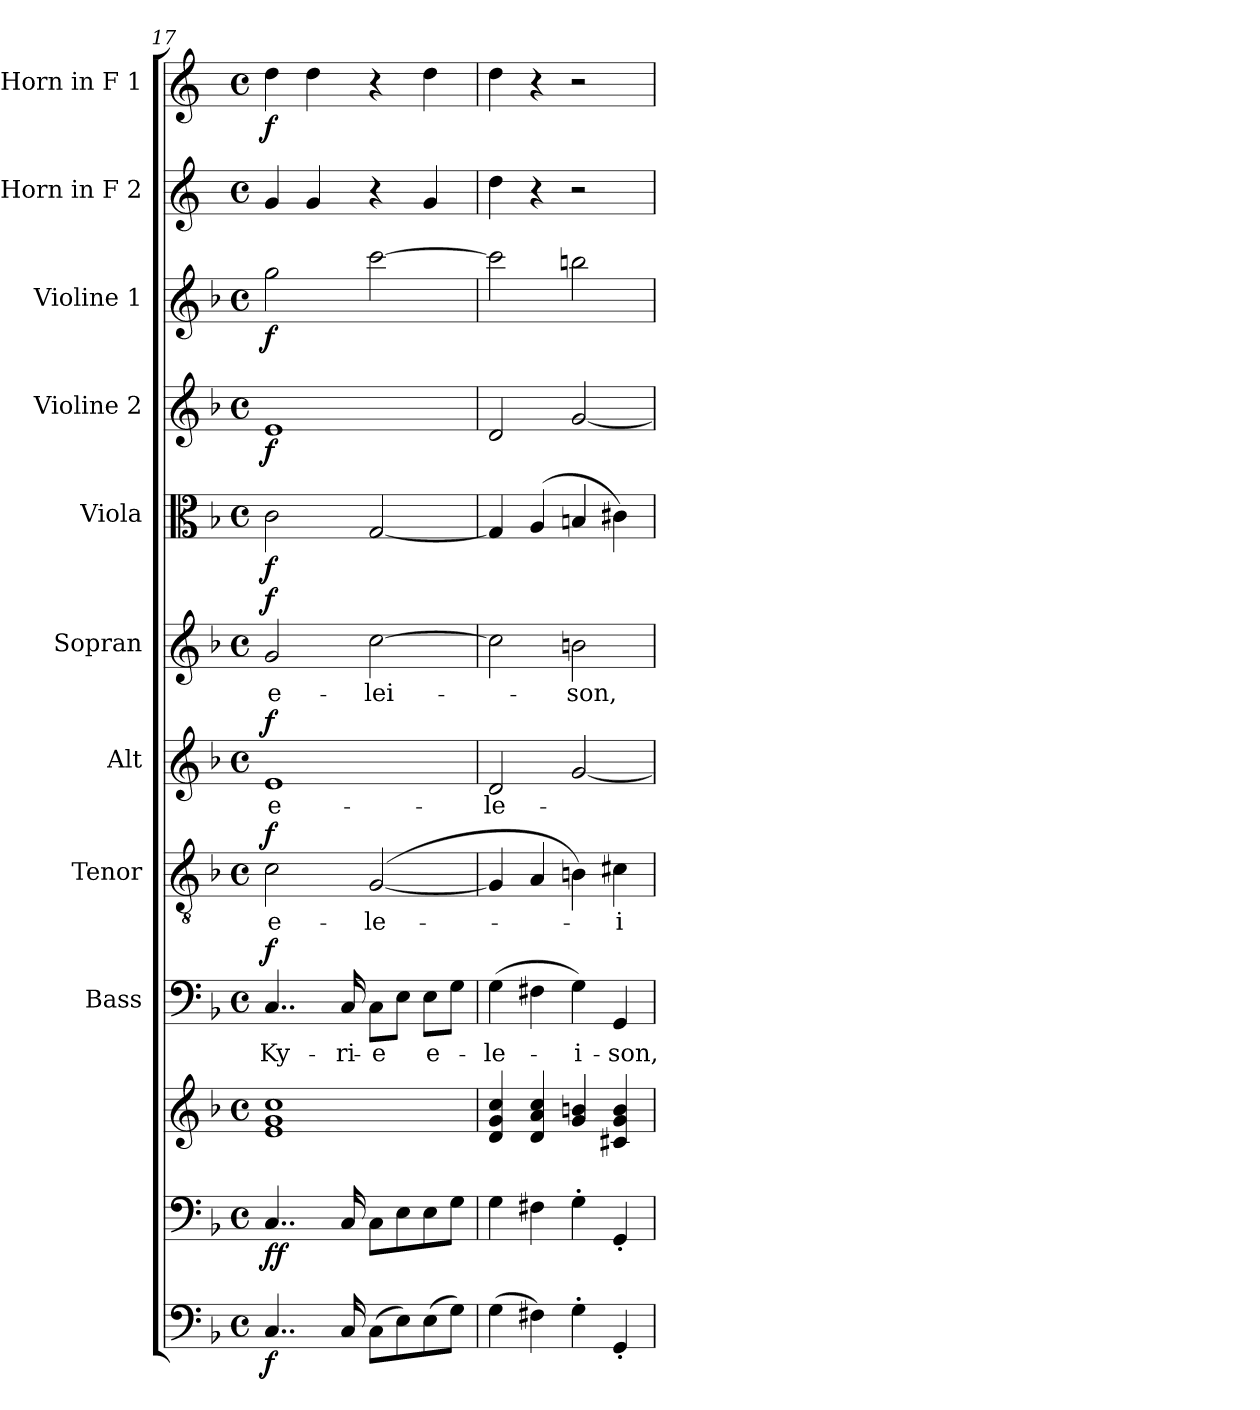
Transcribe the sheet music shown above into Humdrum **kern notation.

**kern	**dynam	**kern	**kern	**dynam	**kern	**text	**dynam	**kern	**text	**dynam	**kern	**text	**dynam	**kern	**text	**dynam	**kern	**dynam	**kern	**dynam	**kern	**dynam	**kern	**kern	**dynam
*part11	*part11	*part10	*part10	*part10	*part9	*part9	*part9	*part8	*part8	*part8	*part7	*part7	*part7	*part6	*part6	*part6	*part5	*part5	*part4	*part4	*part3	*part3	*part2	*part1	*part1
*staff12	*staff12	*staff11	*staff10	*staff10/11	*staff9	*staff9	*staff9	*staff8	*staff8	*staff8	*staff7	*staff7	*staff7	*staff6	*staff6	*staff6	*staff5	*staff5	*staff4	*staff4	*staff3	*staff3	*staff2	*staff1	*staff1
*	*	*	*	*	*I"Bass	*	*	*I"Tenor	*	*	*I"Alt	*	*	*I"Sopran	*	*	*I"Viola	*	*I"Violine 2	*	*I"Violine 1	*	*I"Horn in F 2	*I"Horn in F 1	*
*	*	*	*	*	*I'B.	*	*	*I'T.	*	*	*I'A.	*	*	*I'S.	*	*	*I'Vla.	*	*I'Vl. 2	*	*I'Vl. 1	*	*	*	*
*clefF4	*	*clefF4	*clefG2	*	*clefF4	*	*	*clefGv2	*	*	*clefG2	*	*	*clefG2	*	*	*clefC3	*	*clefG2	*	*clefG2	*	*clefG2	*clefG2	*
*ITrd7c12	*	*	*	*	*	*	*	*	*	*	*	*	*	*	*	*	*	*	*	*	*	*	*ITrd4c7	*ITrd4c7	*
*k[b-]	*	*k[b-]	*k[b-]	*	*k[b-]	*	*	*k[b-]	*	*	*k[b-]	*	*	*k[b-]	*	*	*k[b-]	*	*k[b-]	*	*k[b-]	*	*k[b-]	*k[b-]	*
*F:	*	*F:	*F:	*	*F:	*	*	*F:	*	*	*F:	*	*	*F:	*	*	*F:	*	*F:	*	*F:	*	*F:	*F:	*
*M4/4	*	*M4/4	*M4/4	*	*M4/4	*	*	*M4/4	*	*	*M4/4	*	*	*M4/4	*	*	*M4/4	*	*M4/4	*	*M4/4	*	*M4/4	*M4/4	*
*met(c)	*	*met(c)	*met(c)	*	*met(c)	*	*	*met(c)	*	*	*met(c)	*	*	*met(c)	*	*	*met(c)	*	*met(c)	*	*met(c)	*	*met(c)	*met(c)	*
=17	=17	=17	=17	=17	=17	=17	=17	=17	=17	=17	=17	=17	=17	=17	=17	=17	=17	=17	=17	=17	=17	=17	=17	=17	=17
!	!LO:DY:b	!	!	!LO:DY:b=2	!	!LO:LY:b	!	!	!LO:LY:b	!	!	!LO:LY:b	!	!	!LO:LY:b	!	!	!	!	!	!	!	!	!	!
!	!	!	!	!LO:DY:n=1:b	!	!	!LO:DY:a	!	!	!LO:DY:a	!	!	!LO:DY:a	!	!	!LO:DY:a	!	!LO:DY:b	!	!LO:DY:b	!	!LO:DY:b	!	!	!LO:DY:b
4..CC/	f	4..C/	1e 1g 1cc	f f	4..C/	Ky-	f	2c\	e-	f	1e	e-	f	2g/	e-	f	2c\	f	1e	f	2gg\	f	4c/	4g\	f
.	.	.	.	.	.	.	.	.	.	.	.	.	.	.	.	.	.	.	.	.	.	.	4c/	4g\	.
!	!	!	!	!	!	!LO:LY:b	!	!	!	!	!	!	!	!	!	!	!	!	!	!	!	!	!	!	!
16CC/	.	16C/	.	.	16C/	-ri-	.	.	.	.	.	.	.	.	.	.	.	.	.	.	.	.	.	.	.
!	!	!	!	!	!	!LO:LY:b	!	!	!LO:LY:b	!	!	!	!	!	!LO:LY:b	!	!	!	!	!	!	!	!	!	!
(>8CC\L	.	8C\L	.	.	8C\L	-e	.	([2G/	-le-	.	.	.	.	[2cc\	-lei-	.	[2G/	.	.	.	[2ccc\	.	4r	4r	.
8EE\)	.	8E\	.	.	8E\J	.	.	.	.	.	.	.	.	.	.	.	.	.	.	.	.	.	.	.	.
!	!	!	!	!	!	!LO:LY:b	!	!	!	!	!	!	!	!	!	!	!	!	!	!	!	!	!	!	!
(>8EE\	.	8E\	.	.	8E\L	e-	.	.	.	.	.	.	.	.	.	.	.	.	.	.	.	.	4c/	4g\	.
8GG\J)	.	8G\J	.	.	8G\J	.	.	.	.	.	.	.	.	.	.	.	.	.	.	.	.	.	.	.	.
=18	=18	=18	=18	=18	=18	=18	=18	=18	=18	=18	=18	=18	=18	=18	=18	=18	=18	=18	=18	=18	=18	=18	=18	=18	=18
!	!	!	!	!	!	!LO:LY:b	!	!	!	!	!	!LO:LY:b	!	!	!	!	!	!	!	!	!	!	!	!	!
(>4GG\	.	4G\	4d/ 4g/ 4cc/	.	(>4G\	-le-	.	4G/]	.	.	2d/	-le-	.	2cc\]	.	.	4G/]	.	2d/	.	2ccc\]	.	4g\	4g\	.
4FF#X\)	.	4F#X\	4d/ 4a/ 4cc/	.	4F#X\	.	.	4A/	.	.	.	.	.	.	.	.	(>4A/	.	.	.	.	.	4r	4r	.
!	!	!	!	!	!	!LO:LY:b	!	!	!	!	!	!	!	!	!LO:LY:b	!	!	!	!	!	!	!	!	!	!
4GG'>\	.	4G'>\	4g/ 4bn/	.	4G\)	-i-	.	4Bn\)	.	.	[2g/	.	.	2bn\	-son,	.	4Bn/	.	[2g/	.	2bbn\	.	2r	2r	.
!	!	!	!	!	!	!LO:LY:b	!	!	!LO:LY:b	!	!	!	!	!	!	!	!	!	!	!	!	!	!	!	!
4GGG'</	.	4GG'</	4c#X/ 4g/ 4b/	.	4GG/	-son,	.	4c#X\	-i-	.	.	.	.	.	.	.	4c#X\)	.	.	.	.	.	.	.	.
=	=	=	=	=	=	=	=	=	=	=	=	=	=	=	=	=	=	=	=	=	=	=	=	=	=
*-	*-	*-	*-	*-	*-	*-	*-	*-	*-	*-	*-	*-	*-	*-	*-	*-	*-	*-	*-	*-	*-	*-	*-	*-	*-
